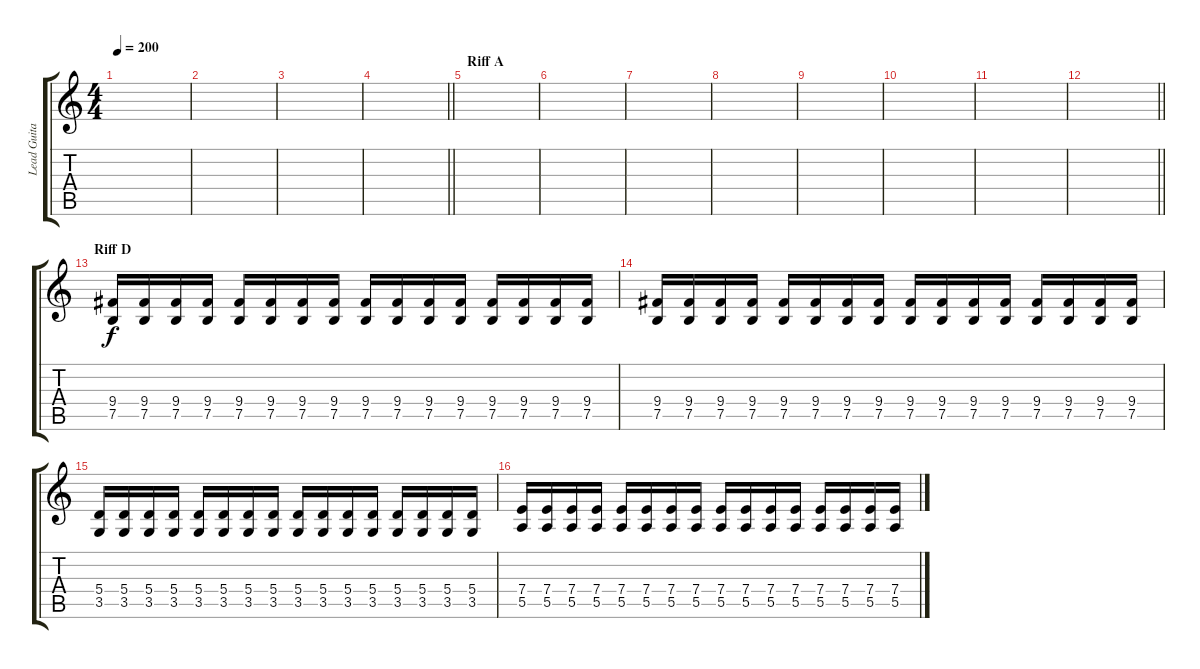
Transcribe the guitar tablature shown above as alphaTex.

\track ("Lead Guitar" "Lead Guita") {instrument distortionguitar}
\staff {score tabs}
\tuning (B3 Gb3 D3 A2 E2 B1) {hide}
\ts (4 4)
\tempo 200
\clef g2
\ks c
|
|
|
\barLineRight lightlight
|
\section ("" "Riff A")
|
|
|
|
|
|
|
\barLineRight lightlight
|
\section ("" "Riff D")
(9.4 7.5).16 (9.4 7.5).16 (9.4 7.5).16 (9.4 7.5).16 (9.4 7.5).16 (9.4 7.5).16 (9.4 7.5).16 (9.4 7.5).16 (9.4 7.5).16 (9.4 7.5).16 (9.4 7.5).16 (9.4 7.5).16 (9.4 7.5).16 (9.4 7.5).16 (9.4 7.5).16 (9.4 7.5).16 |
(9.4 7.5).16 (9.4 7.5).16 (9.4 7.5).16 (9.4 7.5).16 (9.4 7.5).16 (9.4 7.5).16 (9.4 7.5).16 (9.4 7.5).16 (9.4 7.5).16 (9.4 7.5).16 (9.4 7.5).16 (9.4 7.5).16 (9.4 7.5).16 (9.4 7.5).16 (9.4 7.5).16 (9.4 7.5).16 |
(5.4 3.5).16 (5.4 3.5).16 (5.4 3.5).16 (5.4 3.5).16 (5.4 3.5).16 (5.4 3.5).16 (5.4 3.5).16 (5.4 3.5).16 (5.4 3.5).16 (5.4 3.5).16 (5.4 3.5).16 (5.4 3.5).16 (5.4 3.5).16 (5.4 3.5).16 (5.4 3.5).16 (5.4 3.5).16 |
(7.4 5.5).16 (7.4 5.5).16 (7.4 5.5).16 (7.4 5.5).16 (7.4 5.5).16 (7.4 5.5).16 (7.4 5.5).16 (7.4 5.5).16 (7.4 5.5).16 (7.4 5.5).16 (7.4 5.5).16 (7.4 5.5).16 (7.4 5.5).16 (7.4 5.5).16 (7.4 5.5).16 (7.4 5.5).16
